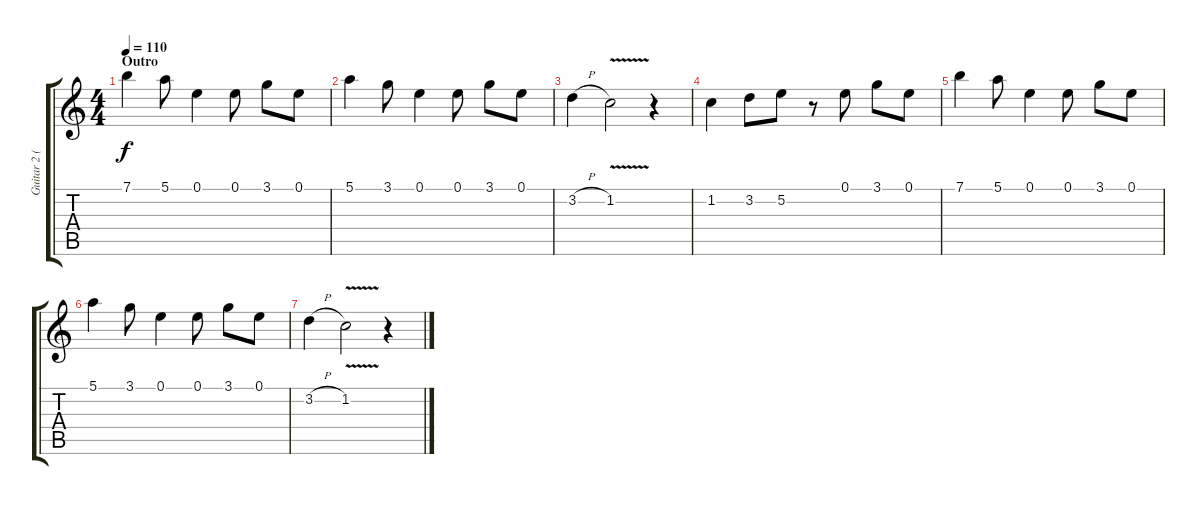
\track ("Guitar 2 (Velja)" "Guitar 2 (") {instrument electricguitarjazz}
\staff {score tabs}
\tuning (E4 B3 G3 D3 A2 E2) {hide}
\ts (4 4)
\section ("" "Outro")
\tempo 110
\clef g2
\ks c
7.1.4{dy f} 5.1.8 0.1.4 0.1.8 3.1.8 0.1.8 |
5.1.4 3.1.8 0.1.4 0.1.8 3.1.8 0.1.8 |
3.2{h}.4 1.2{v}.2 r.4 |
1.2.4 3.2.8 5.2.8 r.8 0.1.8 3.1.8 0.1.8 |
7.1.4 5.1.8 0.1.4 0.1.8 3.1.8 0.1.8 |
5.1.4 3.1.8 0.1.4 0.1.8 3.1.8 0.1.8 |
3.2{h}.4 1.2{v}.2 r.4
